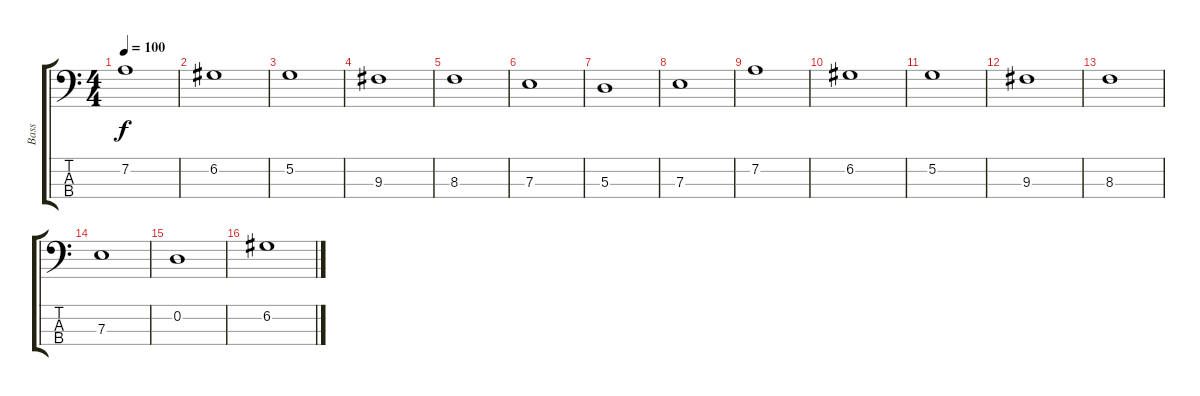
\track ("Bass" "Bass") {instrument acousticbass}
\staff {score tabs}
\tuning (G2 D2 A1 E1) {hide}
\ts (4 4)
\tempo 100
\clef f4
\ks c
7.2.1{dy f} |
6.2.1 |
5.2.1 |
9.3.1 |
8.3.1 |
7.3.1 |
5.3.1 |
7.3.1 |
7.2.1 |
6.2.1 |
5.2.1 |
9.3.1 |
8.3.1 |
7.3.1 |
0.2.1 |
6.2.1
